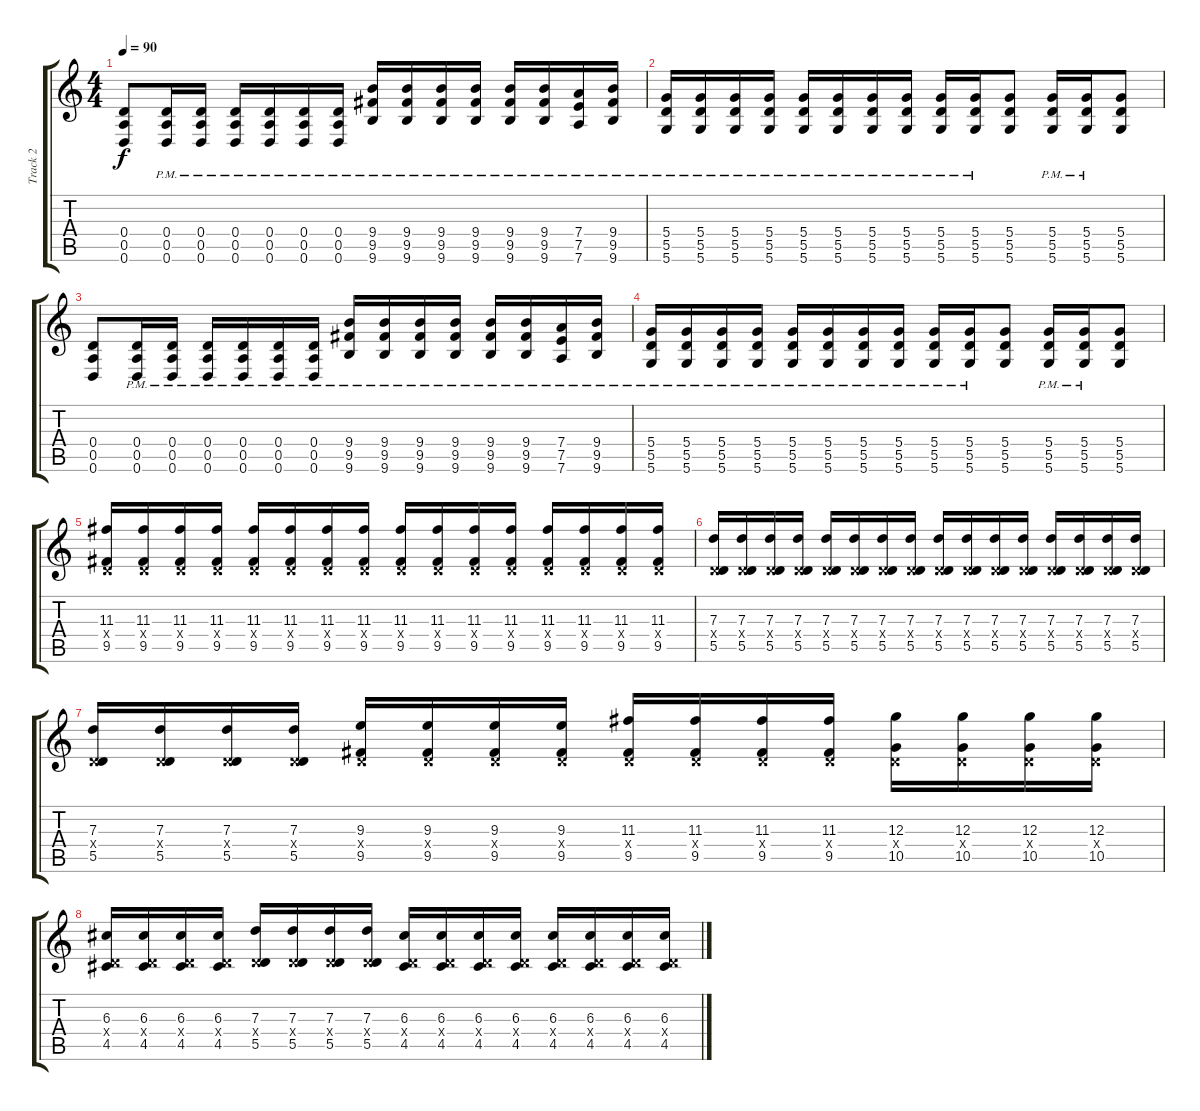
\track ("Track 2" "Track 2") {instrument electricguitarclean}
\staff {score tabs}
\tuning (E4 B3 G3 D3 A2 D2) {hide}
\ts (4 4)
\tempo 90
\clef g2
\ks c
(0.4 0.5 0.6).8{dy f volume 13 instrument electricguitarclean} (0.4{pm} 0.5{pm} 0.6{pm}).16 (0.4{pm} 0.5{pm} 0.6{pm}).16 (0.4{pm} 0.5{pm} 0.6{pm}).16 (0.4{pm} 0.5{pm} 0.6{pm}).16 (0.4{pm} 0.5{pm} 0.6{pm}).16 (0.4{pm} 0.5{pm} 0.6{pm}).16 (9.4{pm} 9.5{pm} 9.6{pm}).16 (9.4{pm} 9.5{pm} 9.6{pm}).16 (9.4{pm} 9.5{pm} 9.6{pm}).16 (9.4{pm} 9.5{pm} 9.6{pm}).16 (9.4{pm} 9.5{pm} 9.6{pm}).16 (9.4{pm} 9.5{pm} 9.6{pm}).16 (7.4{pm} 7.5{pm} 7.6{pm}).16 (9.4{pm} 9.5{pm} 9.6{pm}).16 |
(5.4{pm} 5.5{pm} 5.6{pm}).16 (5.4{pm} 5.5{pm} 5.6{pm}).16 (5.4{pm} 5.5{pm} 5.6{pm}).16 (5.4{pm} 5.5{pm} 5.6{pm}).16 (5.4{pm} 5.5{pm} 5.6{pm}).16 (5.4{pm} 5.5{pm} 5.6{pm}).16 (5.4{pm} 5.5{pm} 5.6{pm}).16 (5.4{pm} 5.5{pm} 5.6{pm}).16 (5.4{pm} 5.5{pm} 5.6{pm}).16 (5.4{pm} 5.5{pm} 5.6{pm}).16 (5.4 5.5 5.6).8 (5.4{pm} 5.5{pm} 5.6{pm}).16 (5.4{pm} 5.5{pm} 5.6{pm}).16 (5.4 5.5 5.6).8 |
(0.4 0.5 0.6).8{volume 13 instrument electricguitarclean} (0.4{pm} 0.5{pm} 0.6{pm}).16 (0.4{pm} 0.5{pm} 0.6{pm}).16 (0.4{pm} 0.5{pm} 0.6{pm}).16 (0.4{pm} 0.5{pm} 0.6{pm}).16 (0.4{pm} 0.5{pm} 0.6{pm}).16 (0.4{pm} 0.5{pm} 0.6{pm}).16 (9.4{pm} 9.5{pm} 9.6{pm}).16 (9.4{pm} 9.5{pm} 9.6{pm}).16 (9.4{pm} 9.5{pm} 9.6{pm}).16 (9.4{pm} 9.5{pm} 9.6{pm}).16 (9.4{pm} 9.5{pm} 9.6{pm}).16 (9.4{pm} 9.5{pm} 9.6{pm}).16 (7.4{pm} 7.5{pm} 7.6{pm}).16 (9.4{pm} 9.5{pm} 9.6{pm}).16 |
(5.4{pm} 5.5{pm} 5.6{pm}).16 (5.4{pm} 5.5{pm} 5.6{pm}).16 (5.4{pm} 5.5{pm} 5.6{pm}).16 (5.4{pm} 5.5{pm} 5.6{pm}).16 (5.4{pm} 5.5{pm} 5.6{pm}).16 (5.4{pm} 5.5{pm} 5.6{pm}).16 (5.4{pm} 5.5{pm} 5.6{pm}).16 (5.4{pm} 5.5{pm} 5.6{pm}).16 (5.4{pm} 5.5{pm} 5.6{pm}).16 (5.4{pm} 5.5{pm} 5.6{pm}).16 (5.4 5.5 5.6).8 (5.4{pm} 5.5{pm} 5.6{pm}).16 (5.4{pm} 5.5{pm} 5.6{pm}).16 (5.4 5.5 5.6).8 |
(11.3 0.4{x} 9.5).16 (11.3 0.4{x} 9.5).16 (11.3 0.4{x} 9.5).16 (11.3 0.4{x} 9.5).16 (11.3 0.4{x} 9.5).16 (11.3 0.4{x} 9.5).16 (11.3 0.4{x} 9.5).16 (11.3 0.4{x} 9.5).16 (11.3 0.4{x} 9.5).16 (11.3 0.4{x} 9.5).16 (11.3 0.4{x} 9.5).16 (11.3 0.4{x} 9.5).16 (11.3 0.4{x} 9.5).16 (11.3 0.4{x} 9.5).16 (11.3 0.4{x} 9.5).16 (11.3 0.4{x} 9.5).16 |
(7.3 0.4{x} 5.5).16 (7.3 0.4{x} 5.5).16 (7.3 0.4{x} 5.5).16 (7.3 0.4{x} 5.5).16 (7.3 0.4{x} 5.5).16 (7.3 0.4{x} 5.5).16 (7.3 0.4{x} 5.5).16 (7.3 0.4{x} 5.5).16 (7.3 0.4{x} 5.5).16 (7.3 0.4{x} 5.5).16 (7.3 0.4{x} 5.5).16 (7.3 0.4{x} 5.5).16 (7.3 0.4{x} 5.5).16 (7.3 0.4{x} 5.5).16 (7.3 0.4{x} 5.5).16 (7.3 0.4{x} 5.5).16 |
(7.3 0.4{x} 5.5).16 (7.3 0.4{x} 5.5).16 (7.3 0.4{x} 5.5).16 (7.3 0.4{x} 5.5).16 (9.3 0.4{x} 9.5).16 (9.3 0.4{x} 9.5).16 (9.3 0.4{x} 9.5).16 (9.3 0.4{x} 9.5).16 (11.3 0.4{x} 9.5).16 (11.3 0.4{x} 9.5).16 (11.3 0.4{x} 9.5).16 (11.3 0.4{x} 9.5).16 (12.3 0.4{x} 10.5).16 (12.3 0.4{x} 10.5).16 (12.3 0.4{x} 10.5).16 (12.3 0.4{x} 10.5).16 |
(6.3 0.4{x} 4.5).16 (6.3 0.4{x} 4.5).16 (6.3 0.4{x} 4.5).16 (6.3 0.4{x} 4.5).16 (7.3 0.4{x} 5.5).16 (7.3 0.4{x} 5.5).16 (7.3 0.4{x} 5.5).16 (7.3 0.4{x} 5.5).16 (6.3 0.4{x} 4.5).16 (6.3 0.4{x} 4.5).16 (6.3 0.4{x} 4.5).16 (6.3 0.4{x} 4.5).16 (6.3 0.4{x} 4.5).16 (6.3 0.4{x} 4.5).16 (6.3 0.4{x} 4.5).16 (6.3 0.4{x} 4.5).16
